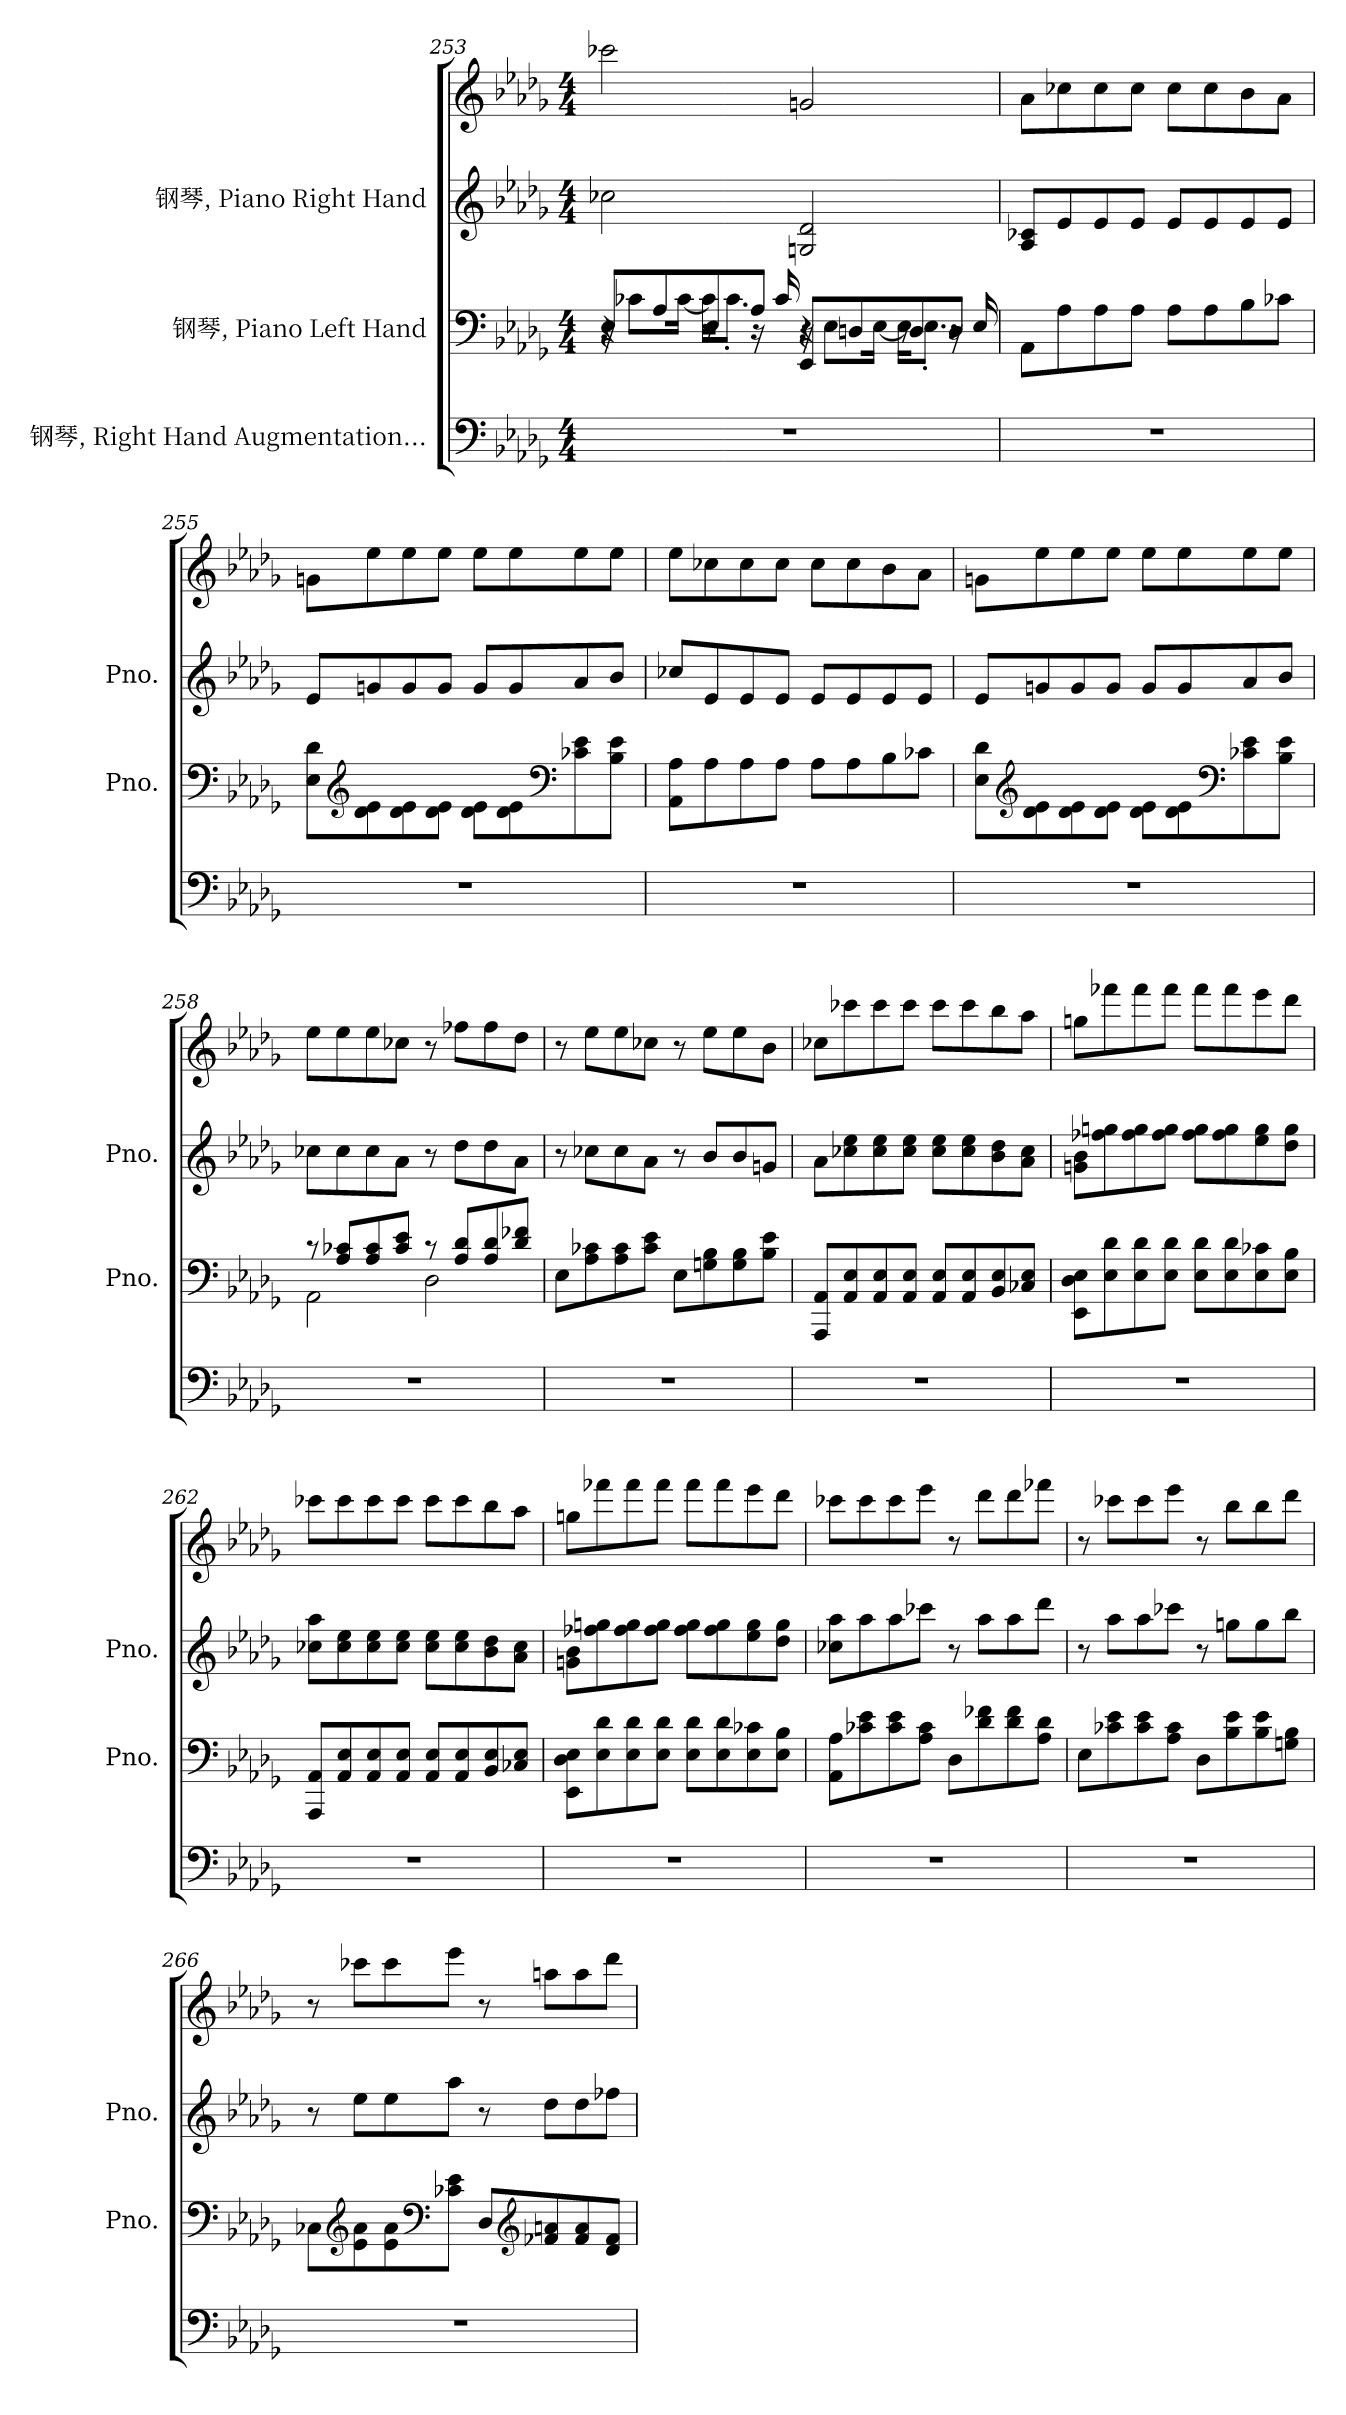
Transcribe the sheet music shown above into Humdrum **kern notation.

**kern	**kern	**kern	**kern
*part3	*part2	*part1	*part1
*staff4	*staff3	*staff2	*staff1
*I"钢琴, Right Hand Augmentation...	*I"钢琴, Piano Left Hand	*I"钢琴, Piano Right Hand	*
*	*I'Pno.	*I'Pno.	*
!!LO:LB:g=z
*clefF4	*clefF4	*clefG2	*clefG2
*k[b-e-a-d-g-]	*k[b-e-a-d-g-]	*k[b-e-a-d-g-]	*k[b-e-a-d-g-]
*M4/4	*M4/4	*M4/4	*M4/4
=253	=253	=253	=253
*	*^	*	*
*	*	*^	*	*
1r	4r	16r	8E-/L	2cc-X\	2ccc-X\
.	.	8c-X\L	.	.	.
.	.	.	8A-/	.	.
.	.	[16c-\Jk	.	.	.
.	8r	16c-\KL]	8E-/	.	.
.	.	8.c-'\J	.	.	.
.	16r	.	8A-/J	.	.
.	16c-/	.	.	.	.
.	4r	16r	8EE-/L	2Gn/ 2d-/	2gn/
.	.	8E-\L	.	.	.
.	.	.	8Dn/	.	.
.	.	[16E-\Jk	.	.	.
.	8r	16E-\KL]	8D/	.	.
.	.	8.E-'\J	.	.	.
.	16r	.	8D/J	.	.
.	16E-/	.	.	.	.
*	*v	*v	*v	*	*
=254	=254	=254	=254
1r	8AA-\L	8A-/ 8c-X/L	8a-\L
.	8A-\	8e-/	8cc-X\
.	8A-\	8e-/	8cc-\
.	8A-\J	8e-/J	8cc-\J
.	8A-\L	8e-/L	8cc-\L
.	8A-\	8e-/	8cc-\
.	8B-\	8e-/	8b-\
.	8c-X\J	8e-/J	8a-\J
!!LO:PB:g=z
=255	=255	=255	=255
1r	8E-\ 8d-\L	8e-/L	8gn\L
*	*clefG2	*	*
.	8d-\ 8e-\	8gn/	8ee-\
.	8d-\ 8e-\	8g/	8ee-\
.	8d-\ 8e-\J	8g/J	8ee-\J
.	8d-\ 8e-\L	8g/L	8ee-\L
.	8d-\ 8e-\	8g/	8ee-\
*	*clefF4	*	*
.	8c-X\ 8e-\	8a-/	8ee-\
.	8B-\ 8e-\J	8b-/J	8ee-\J
=256	=256	=256	=256
1r	8AA-\ 8A-\L	8cc-X/L	8ee-\L
.	8A-\	8e-/	8cc-X\
.	8A-\	8e-/	8cc-\
.	8A-\J	8e-/J	8cc-\J
.	8A-\L	8e-/L	8cc-\L
.	8A-\	8e-/	8cc-\
.	8B-\	8e-/	8b-\
.	8c-X\J	8e-/J	8a-\J
!!LO:LB:g=z
=257	=257	=257	=257
1r	8E-\ 8d-\L	8e-/L	8gn\L
*	*clefG2	*	*
.	8d-\ 8e-\	8gn/	8ee-\
.	8d-\ 8e-\	8g/	8ee-\
.	8d-\ 8e-\J	8g/J	8ee-\J
.	8d-\ 8e-\L	8g/L	8ee-\L
.	8d-\ 8e-\	8g/	8ee-\
*	*clefF4	*	*
.	8c-X\ 8e-\	8a-/	8ee-\
.	8B-\ 8e-\J	8b-/J	8ee-\J
=258	=258	=258	=258
*	*^	*	*
1r	8r	2AA-\	8cc-X\L	8ee-\L
.	8A-/ 8c-X/L	.	8cc-\	8ee-\
.	8A-/ 8c-/	.	8cc-\	8ee-\
.	8c-/ 8e-/J	.	8a-\J	8cc-X\J
.	8r	2D-\	8r	8r
.	8A-/ 8d-/L	.	8dd-\L	8ff-X\L
.	8A-/ 8d-/	.	8dd-\	8ff-\
.	8d-/ 8f-X/J	.	8a-\J	8dd-\J
*	*v	*v	*	*
=259	=259	=259	=259
1r	8E-\L	8r	8r
.	8A-\ 8c-X\	8cc-X\L	8ee-\L
.	8A-\ 8c-\	8cc-\	8ee-\
.	8c-\ 8e-\J	8a-\J	8cc-X\J
.	8E-\L	8r	8r
.	8Gn\ 8B-\	8b-/L	8ee-\L
.	8G\ 8B-\	8b-/	8ee-\
.	8B-\ 8e-\J	8gn/J	8b-\J
!!LO:LB:g=z
=260	=260	=260	=260
1r	8AAA-/ 8AA-/L	8a-\L	8cc-X\L
.	8AA-/ 8E-/	8cc-X\ 8ee-\	8ccc-X\
.	8AA-/ 8E-/	8cc-\ 8ee-\	8ccc-\
.	8AA-/ 8E-/J	8cc-\ 8ee-\J	8ccc-\J
.	8AA-/ 8E-/L	8cc-\ 8ee-\L	8ccc-\L
.	8AA-/ 8E-/	8cc-\ 8ee-\	8ccc-\
.	8BB-/ 8E-/	8b-\ 8dd-\	8bb-\
.	8C-X/ 8E-/J	8a-\ 8cc-\J	8aa-\J
=261	=261	=261	=261
*	*	*	*MM177
1r	8EE-\ 8D-\ 8E-\L	8gn\ 8b-\L	8ggn\L
.	8E-\ 8d-\	8ff-X\ 8ggn\	8fff-X\
.	8E-\ 8d-\	8ff-\ 8gg\	8fff-\
.	8E-\ 8d-\J	8ff-\ 8gg\J	8fff-\J
.	8E-\ 8d-\L	8ff-\ 8gg\L	8fff-\L
.	8E-\ 8d-\	8ff-\ 8gg\	8fff-\
.	8E-\ 8c-X\	8ee-\ 8gg\	8eee-\
.	8E-\ 8B-\J	8dd-\ 8gg\J	8ddd-\J
=262	=262	=262	=262
*	*	*	*MM176
1r	8AAA-/ 8AA-/L	8cc-X\ 8aa-\L	8ccc-X\L
.	8AA-/ 8E-/	8cc-\ 8ee-\	8ccc-\
.	8AA-/ 8E-/	8cc-\ 8ee-\	8ccc-\
.	8AA-/ 8E-/J	8cc-\ 8ee-\J	8ccc-\J
.	8AA-/ 8E-/L	8cc-\ 8ee-\L	8ccc-\L
.	8AA-/ 8E-/	8cc-\ 8ee-\	8ccc-\
.	8BB-/ 8E-/	8b-\ 8dd-\	8bb-\
.	8C-X/ 8E-/J	8a-\ 8cc-\J	8aa-\J
!!LO:PB:g=z
=263	=263	=263	=263
*	*	*	*MM177
1r	8EE-\ 8D-\ 8E-\L	8gn\ 8b-\L	8ggn\L
.	8E-\ 8d-\	8ff-X\ 8ggn\	8fff-X\
.	8E-\ 8d-\	8ff-\ 8gg\	8fff-\
.	8E-\ 8d-\J	8ff-\ 8gg\J	8fff-\J
.	8E-\ 8d-\L	8ff-\ 8gg\L	8fff-\L
.	8E-\ 8d-\	8ff-\ 8gg\	8fff-\
.	8E-\ 8c-X\	8ee-\ 8gg\	8eee-\
.	8E-\ 8B-\J	8dd-\ 8gg\J	8ddd-\J
=264	=264	=264	=264
*	*	*	*MM176
1r	8AA-\ 8A-\L	8cc-X\ 8aa-\L	8ccc-X\L
.	8c-X\ 8e-\	8aa-\	8ccc-\
.	8c-\ 8e-\	8aa-\	8ccc-\
.	8A-\ 8c-\J	8ccc-X\J	8eee-\J
.	8D-\L	8r	8r
.	8d-\ 8f-X\	8aa-\L	8ddd-\L
.	8d-\ 8f-\	8aa-\	8ddd-\
.	8A-\ 8d-\J	8ddd-\J	8fff-X\J
=265	=265	=265	=265
1r	8E-\L	8r	8r
.	8c-X\ 8e-\	8aa-\L	8ccc-X\L
.	8c-\ 8e-\	8aa-\	8ccc-\
.	8A-\ 8c-\J	8ccc-X\J	8eee-\J
.	8D-\L	8r	8r
.	8B-\ 8e-\	8ggn\L	8bb-\L
.	8B-\ 8e-\	8gg\	8bb-\
.	8Gn\ 8B-\J	8bb-\J	8ddd-\J
!!LO:LB:g=z
=266	=266	=266	=266
1r	8C-X\L	8r	8r
*	*clefG2	*	*
.	8e-\ 8a-\	8ee-\L	8ccc-X\L
.	8e-\ 8a-\	8ee-\	8ccc-\
*	*clefF4	*	*
.	8c-X\ 8e-\J	8aa-\J	8eee-\J
.	8D-/L	8r	8r
*	*clefG2	*	*
.	8f-X/ 8an/	8dd-\L	8aan\L
.	8f-/ 8a/	8dd-\	8aa\
.	8d-/ 8f-/J	8ff-X\J	8ddd-\J
=	=	=	=
*-	*-	*-	*-
